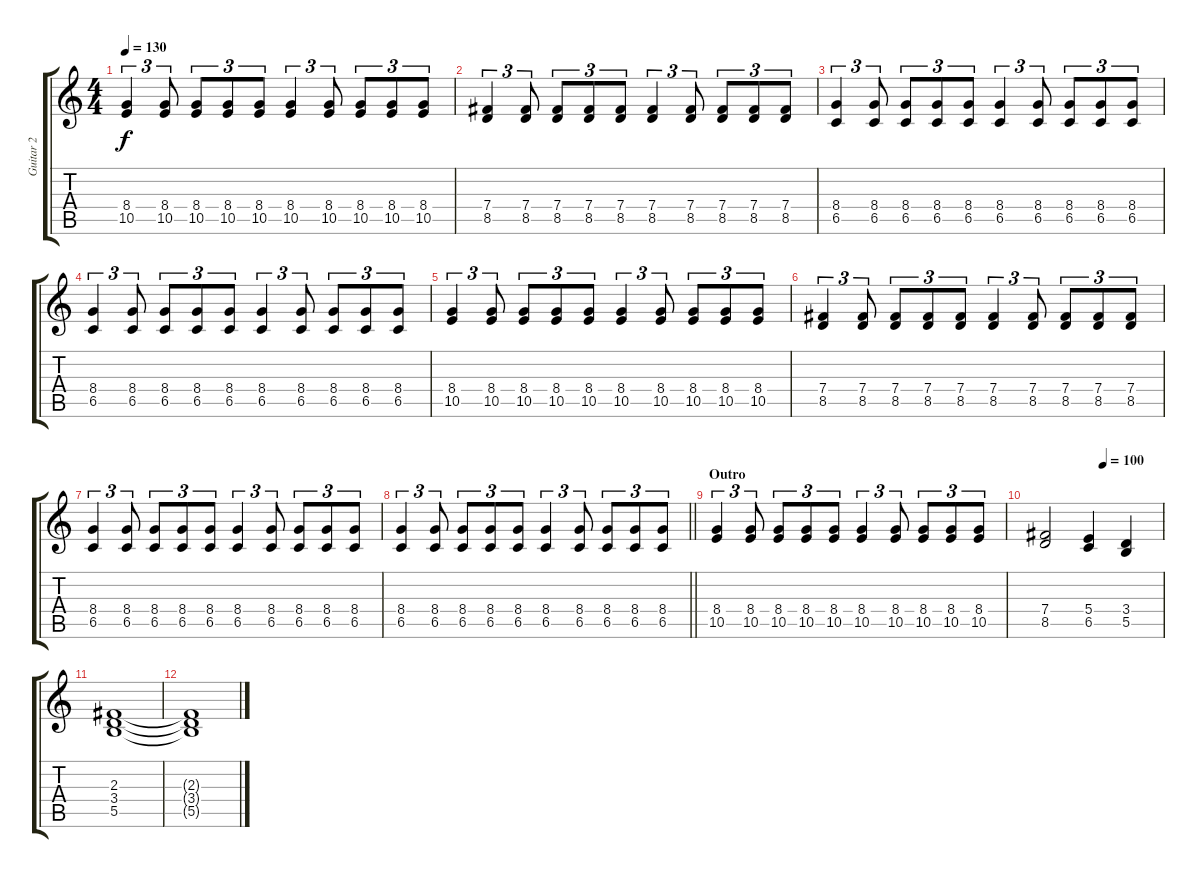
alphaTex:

\track ("Guitar 2" "Guitar 2") {instrument overdrivenguitar}
\staff {score tabs}
\tuning (Db4 Ab3 E3 B2 Gb2 B1) {hide}
\ts (4 4)
\tempo 130
\clef g2
\ks c
(8.4 10.5).4{tu (3 2) dy f} (8.4 10.5).8{tu (3 2)} (8.4 10.5).8{tu (3 2)} (8.4 10.5).8{tu (3 2)} (8.4 10.5).8{tu (3 2)} (8.4 10.5).4{tu (3 2)} (8.4 10.5).8{tu (3 2)} (8.4 10.5).8{tu (3 2)} (8.4 10.5).8{tu (3 2)} (8.4 10.5).8{tu (3 2)} |
(7.4 8.5).4{tu (3 2)} (7.4 8.5).8{tu (3 2)} (7.4 8.5).8{tu (3 2)} (7.4 8.5).8{tu (3 2)} (7.4 8.5).8{tu (3 2)} (7.4 8.5).4{tu (3 2)} (7.4 8.5).8{tu (3 2)} (7.4 8.5).8{tu (3 2)} (7.4 8.5).8{tu (3 2)} (7.4 8.5).8{tu (3 2)} |
(8.4 6.5).4{tu (3 2)} (8.4 6.5).8{tu (3 2)} (8.4 6.5).8{tu (3 2)} (8.4 6.5).8{tu (3 2)} (8.4 6.5).8{tu (3 2)} (8.4 6.5).4{tu (3 2)} (8.4 6.5).8{tu (3 2)} (8.4 6.5).8{tu (3 2)} (8.4 6.5).8{tu (3 2)} (8.4 6.5).8{tu (3 2)} |
(8.4 6.5).4{tu (3 2)} (8.4 6.5).8{tu (3 2)} (8.4 6.5).8{tu (3 2)} (8.4 6.5).8{tu (3 2)} (8.4 6.5).8{tu (3 2)} (8.4 6.5).4{tu (3 2)} (8.4 6.5).8{tu (3 2)} (8.4 6.5).8{tu (3 2)} (8.4 6.5).8{tu (3 2)} (8.4 6.5).8{tu (3 2)} |
(8.4 10.5).4{tu (3 2)} (8.4 10.5).8{tu (3 2)} (8.4 10.5).8{tu (3 2)} (8.4 10.5).8{tu (3 2)} (8.4 10.5).8{tu (3 2)} (8.4 10.5).4{tu (3 2)} (8.4 10.5).8{tu (3 2)} (8.4 10.5).8{tu (3 2)} (8.4 10.5).8{tu (3 2)} (8.4 10.5).8{tu (3 2)} |
(7.4 8.5).4{tu (3 2)} (7.4 8.5).8{tu (3 2)} (7.4 8.5).8{tu (3 2)} (7.4 8.5).8{tu (3 2)} (7.4 8.5).8{tu (3 2)} (7.4 8.5).4{tu (3 2)} (7.4 8.5).8{tu (3 2)} (7.4 8.5).8{tu (3 2)} (7.4 8.5).8{tu (3 2)} (7.4 8.5).8{tu (3 2)} |
(8.4 6.5).4{tu (3 2)} (8.4 6.5).8{tu (3 2)} (8.4 6.5).8{tu (3 2)} (8.4 6.5).8{tu (3 2)} (8.4 6.5).8{tu (3 2)} (8.4 6.5).4{tu (3 2)} (8.4 6.5).8{tu (3 2)} (8.4 6.5).8{tu (3 2)} (8.4 6.5).8{tu (3 2)} (8.4 6.5).8{tu (3 2)} |
\barLineRight lightlight
(8.4 6.5).4{tu (3 2)} (8.4 6.5).8{tu (3 2)} (8.4 6.5).8{tu (3 2)} (8.4 6.5).8{tu (3 2)} (8.4 6.5).8{tu (3 2)} (8.4 6.5).4{tu (3 2)} (8.4 6.5).8{tu (3 2)} (8.4 6.5).8{tu (3 2)} (8.4 6.5).8{tu (3 2)} (8.4 6.5).8{tu (3 2)} |
\section ("" "Outro")
(8.4 10.5).4{tu (3 2)} (8.4 10.5).8{tu (3 2)} (8.4 10.5).8{tu (3 2)} (8.4 10.5).8{tu (3 2)} (8.4 10.5).8{tu (3 2)} (8.4 10.5).4{tu (3 2)} (8.4 10.5).8{tu (3 2)} (8.4 10.5).8{tu (3 2)} (8.4 10.5).8{tu (3 2)} (8.4 10.5).8{tu (3 2)} |
\tempo (100 0.5)
(7.4 8.5).2 (5.4 6.5).4 (3.4 5.5).4 |
(2.3 3.4 5.5).1 |
(2.3{t} 3.4{t} 5.5{t}).1
